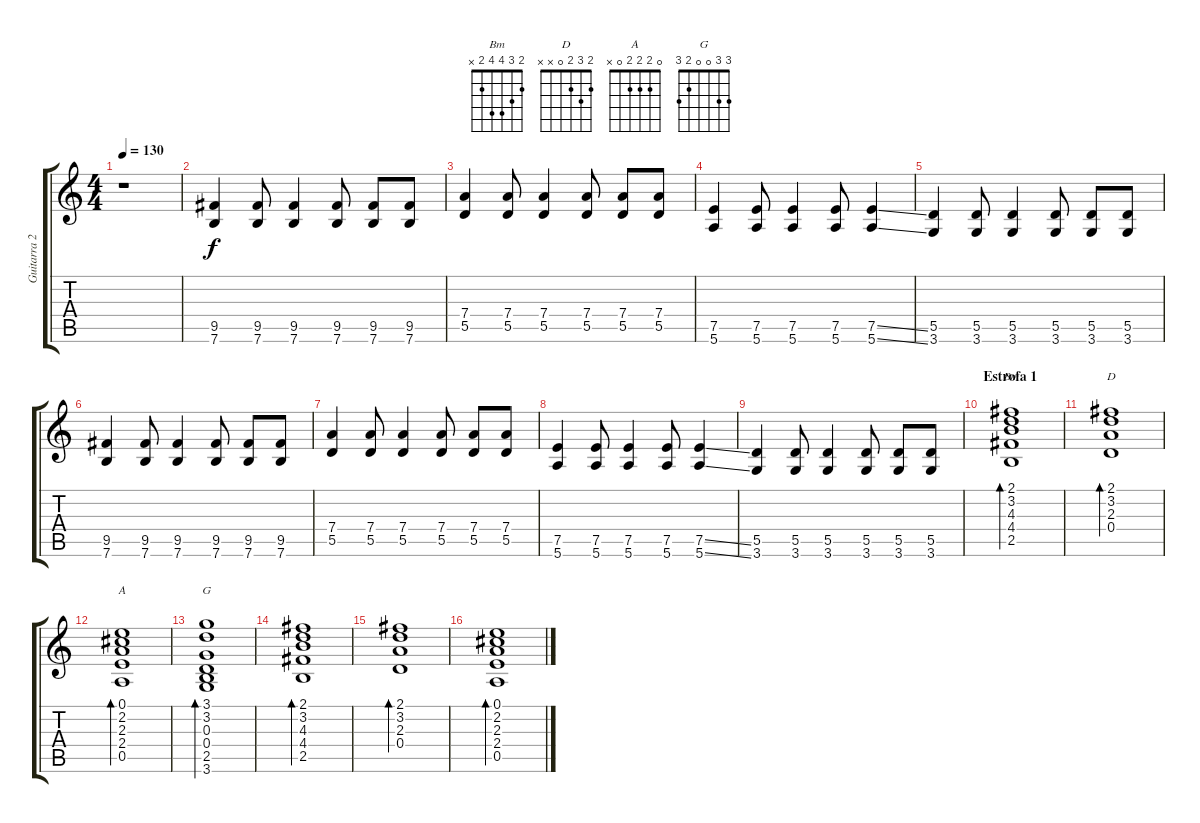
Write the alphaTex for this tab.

\track ("Guitarra 2" "Guitarra 2") {instrument distortionguitar}
\staff {score tabs}
\tuning (E4 B3 G3 D3 A2 E2) {hide}
\chord ("Bm" 2 3 4 4 2 x)
\chord ("D" 2 3 2 0 x x)
\chord ("A" 0 2 2 2 0 x)
\chord ("G" 3 3 0 0 2 3)
\ts (4 4)
\tempo 130
\clef g2
\ks c
r.1{dy f instrument distortionguitar} |
(9.5 7.6).4 (9.5 7.6).8 (9.5 7.6).4 (9.5 7.6).8 (9.5 7.6).8 (9.5 7.6).8 |
(7.4 5.5).4 (7.4 5.5).8 (7.4 5.5).4 (7.4 5.5).8 (7.4 5.5).8 (7.4 5.5).8 |
(7.5 5.6).4 (7.5 5.6).8 (7.5 5.6).4 (7.5 5.6).8 (7.5{ss} 5.6{ss}).4 |
(5.5 3.6).4 (5.5 3.6).8 (5.5 3.6).4 (5.5 3.6).8 (5.5 3.6).8 (5.5 3.6).8 |
(9.5 7.6).4 (9.5 7.6).8 (9.5 7.6).4 (9.5 7.6).8 (9.5 7.6).8 (9.5 7.6).8 |
(7.4 5.5).4 (7.4 5.5).8 (7.4 5.5).4 (7.4 5.5).8 (7.4 5.5).8 (7.4 5.5).8 |
(7.5 5.6).4 (7.5 5.6).8 (7.5 5.6).4 (7.5 5.6).8 (7.5{ss} 5.6{ss}).4 |
(5.5 3.6).4 (5.5 3.6).8 (5.5 3.6).4 (5.5 3.6).8 (5.5 3.6).8 (5.5 3.6).8 |
\section ("" "Estrofa 1")
(2.1 3.2 4.3 4.4 2.5).1{bd 120 ch "Bm"} |
(2.1 3.2 2.3 0.4).1{bd 120 ch "D"} |
(0.1 2.2 2.3 2.4 0.5).1{bd 120 ch "A"} |
(3.1 3.2 0.3 0.4 2.5 3.6).1{bd 120 ch "G"} |
(2.1 3.2 4.3 4.4 2.5).1{bd 120} |
(2.1 3.2 2.3 0.4).1{bd 120} |
(0.1 2.2 2.3 2.4 0.5).1{bd 120}
